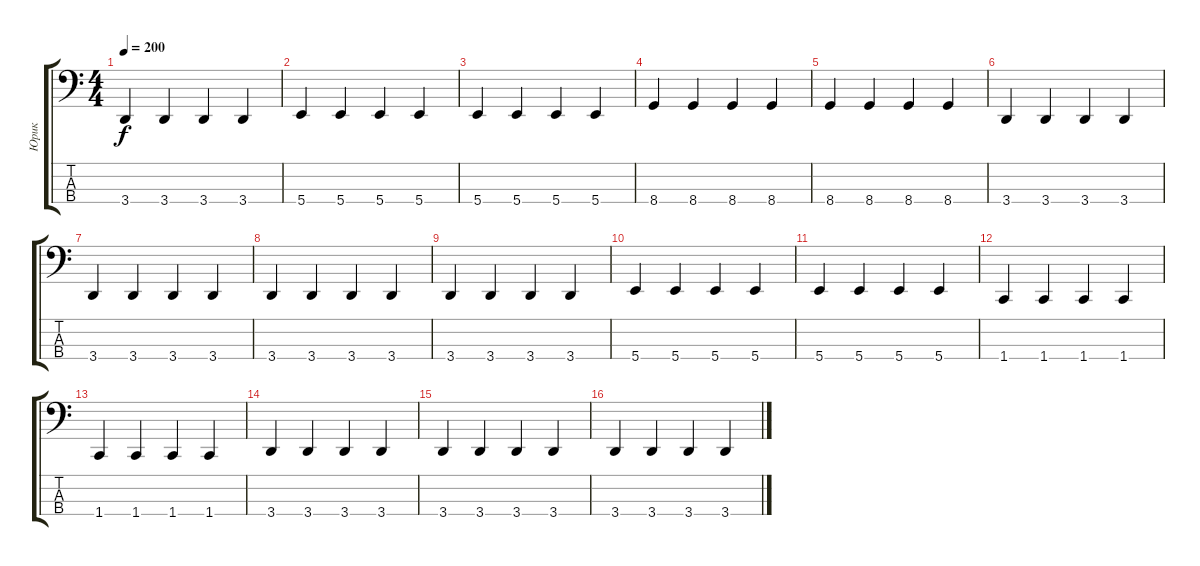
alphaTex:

\track ("Юрик" "Юрик") {instrument acousticbass}
\staff {score tabs}
\tuning (E2 B1 Gb1 B0) {hide}
\ts (4 4)
\tempo 200
\clef f4
\ks c
3.4.4{dy f} 3.4.4 3.4.4 3.4.4 |
5.4.4 5.4.4 5.4.4 5.4.4 |
5.4.4 5.4.4 5.4.4 5.4.4 |
8.4.4 8.4.4 8.4.4 8.4.4 |
8.4.4 8.4.4 8.4.4 8.4.4 |
3.4.4 3.4.4 3.4.4 3.4.4 |
3.4.4 3.4.4 3.4.4 3.4.4 |
3.4.4 3.4.4 3.4.4 3.4.4 |
3.4.4 3.4.4 3.4.4 3.4.4 |
5.4.4 5.4.4 5.4.4 5.4.4 |
5.4.4 5.4.4 5.4.4 5.4.4 |
1.4.4 1.4.4 1.4.4 1.4.4 |
1.4.4 1.4.4 1.4.4 1.4.4 |
3.4.4 3.4.4 3.4.4 3.4.4 |
3.4.4 3.4.4 3.4.4 3.4.4 |
3.4.4 3.4.4 3.4.4 3.4.4
